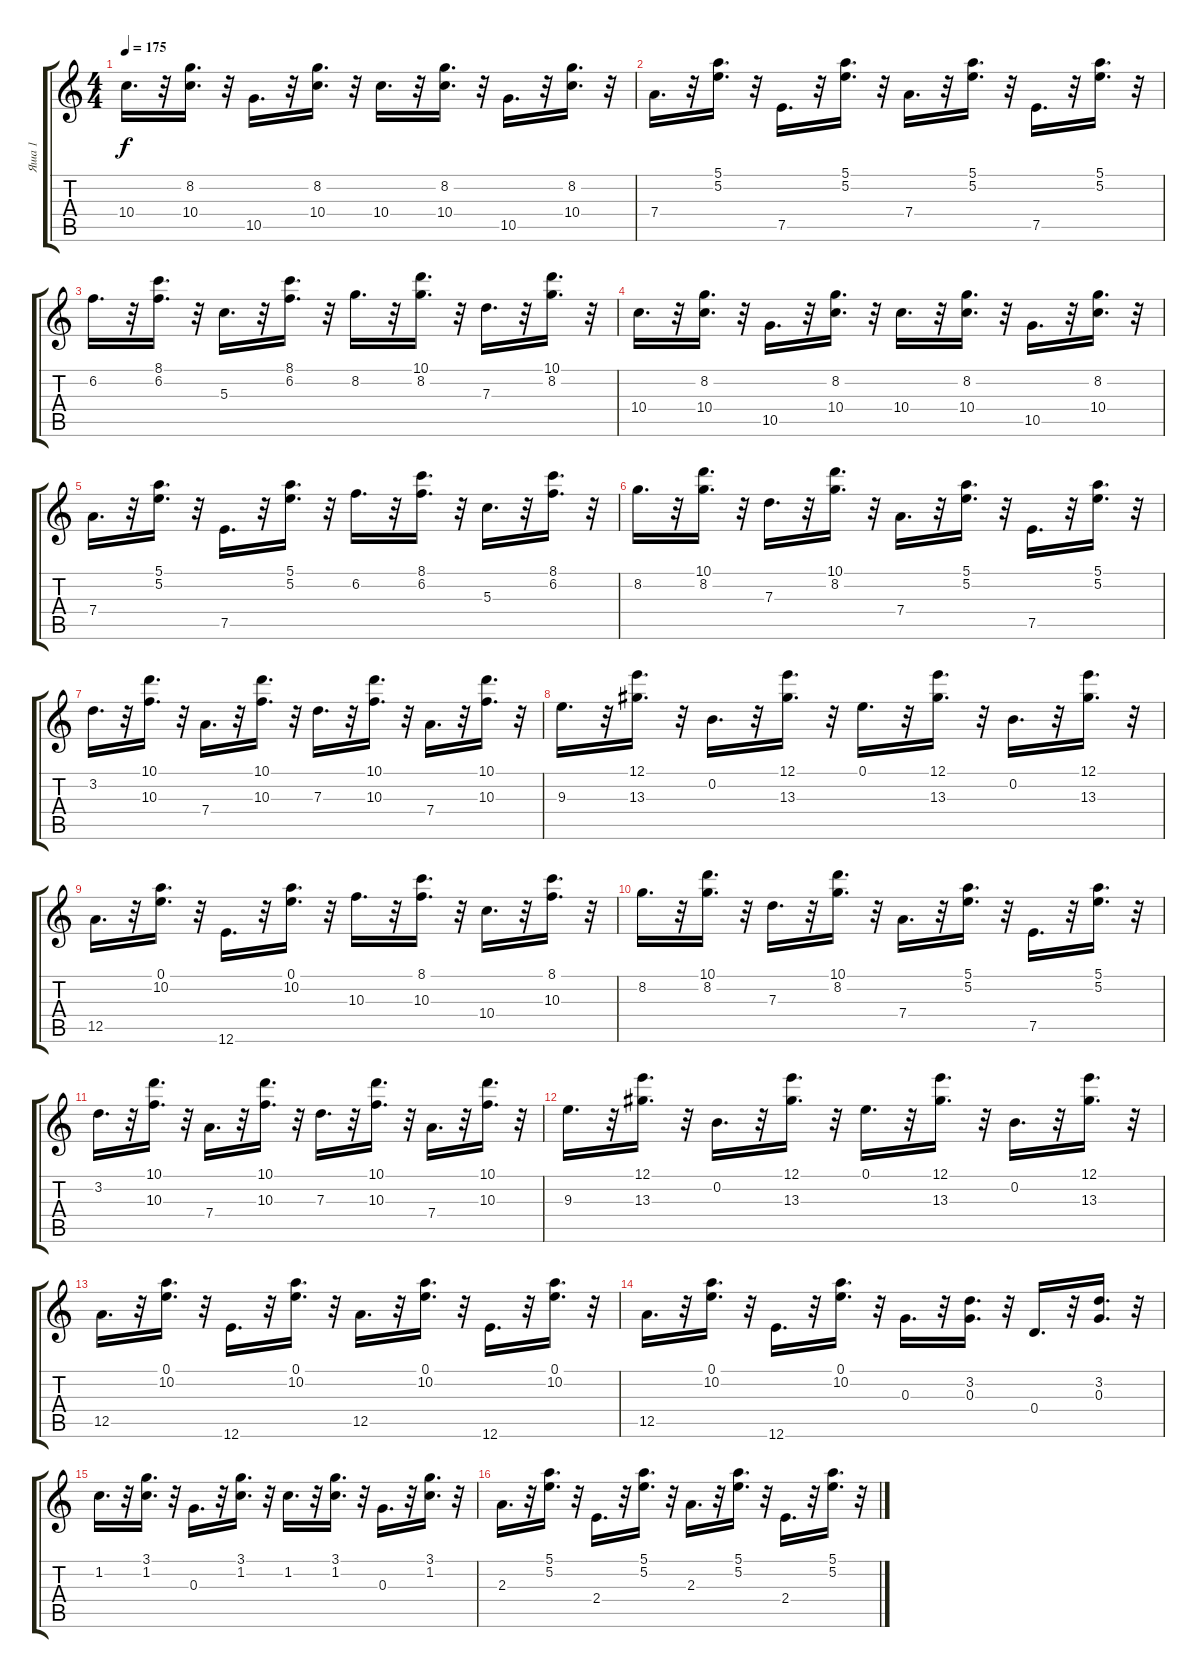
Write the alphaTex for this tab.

\track ("Яша 1" "Яша 1") {instrument acousticguitarnylon}
\staff {score tabs}
\tuning (E4 B3 G3 D3 A2 E2) {hide}
\ts (4 4)
\tempo 175
\clef g2
\ks c
10.4.16{d dy f} r.32 (8.2 10.4).16{d} r.32 10.5.16{d} r.32 (8.2 10.4).16{d} r.32 10.4.16{d} r.32 (8.2 10.4).16{d} r.32 10.5.16{d} r.32 (8.2 10.4).16{d} r.32 |
7.4.16{d} r.32 (5.1 5.2).16{d} r.32 7.5.16{d} r.32 (5.1 5.2).16{d} r.32 7.4.16{d} r.32 (5.1 5.2).16{d} r.32 7.5.16{d} r.32 (5.1 5.2).16{d} r.32 |
6.2.16{d} r.32 (8.1 6.2).16{d} r.32 5.3.16{d} r.32 (8.1 6.2).16{d} r.32 8.2.16{d} r.32 (10.1 8.2).16{d} r.32 7.3.16{d} r.32 (10.1 8.2).16{d} r.32 |
10.4.16{d} r.32 (8.2 10.4).16{d} r.32 10.5.16{d} r.32 (8.2 10.4).16{d} r.32 10.4.16{d} r.32 (8.2 10.4).16{d} r.32 10.5.16{d} r.32 (8.2 10.4).16{d} r.32 |
7.4.16{d} r.32 (5.1 5.2).16{d} r.32 7.5.16{d} r.32 (5.1 5.2).16{d} r.32 6.2.16{d} r.32 (8.1 6.2).16{d} r.32 5.3.16{d} r.32 (8.1 6.2).16{d} r.32 |
8.2.16{d} r.32 (10.1 8.2).16{d} r.32 7.3.16{d} r.32 (10.1 8.2).16{d} r.32 7.4.16{d} r.32 (5.1 5.2).16{d} r.32 7.5.16{d} r.32 (5.1 5.2).16{d} r.32 |
3.2.16{d} r.32 (10.1 10.3).16{d} r.32 7.4.16{d} r.32 (10.1 10.3).16{d} r.32 7.3.16{d} r.32 (10.1 10.3).16{d} r.32 7.4.16{d} r.32 (10.1 10.3).16{d} r.32 |
9.3.16{d} r.32 (12.1 13.3).16{d} r.32 0.2.16{d} r.32 (12.1 13.3).16{d} r.32 0.1.16{d} r.32 (12.1 13.3).16{d} r.32 0.2.16{d} r.32 (12.1 13.3).16{d} r.32 |
12.5.16{d} r.32 (0.1 10.2).16{d} r.32 12.6.16{d} r.32 (0.1 10.2).16{d} r.32 10.3.16{d} r.32 (8.1 10.3).16{d} r.32 10.4.16{d} r.32 (8.1 10.3).16{d} r.32 |
8.2.16{d} r.32 (10.1 8.2).16{d} r.32 7.3.16{d} r.32 (10.1 8.2).16{d} r.32 7.4.16{d} r.32 (5.1 5.2).16{d} r.32 7.5.16{d} r.32 (5.1 5.2).16{d} r.32 |
3.2.16{d} r.32 (10.1 10.3).16{d} r.32 7.4.16{d} r.32 (10.1 10.3).16{d} r.32 7.3.16{d} r.32 (10.1 10.3).16{d} r.32 7.4.16{d} r.32 (10.1 10.3).16{d} r.32 |
9.3.16{d} r.32 (12.1 13.3).16{d} r.32 0.2.16{d} r.32 (12.1 13.3).16{d} r.32 0.1.16{d} r.32 (12.1 13.3).16{d} r.32 0.2.16{d} r.32 (12.1 13.3).16{d} r.32 |
12.5.16{d} r.32 (0.1 10.2).16{d} r.32 12.6.16{d} r.32 (0.1 10.2).16{d} r.32 12.5.16{d} r.32 (0.1 10.2).16{d} r.32 12.6.16{d} r.32 (0.1 10.2).16{d} r.32 |
12.5.16{d} r.32 (0.1 10.2).16{d} r.32 12.6.16{d} r.32 (0.1 10.2).16{d} r.32 0.3.16{d} r.32 (3.2 0.3).16{d} r.32 0.4.16{d} r.32 (3.2 0.3).16{d} r.32 |
1.2.16{d} r.32 (3.1 1.2).16{d} r.32 0.3.16{d} r.32 (3.1 1.2).16{d} r.32 1.2.16{d} r.32 (3.1 1.2).16{d} r.32 0.3.16{d} r.32 (3.1 1.2).16{d} r.32 |
2.3.16{d} r.32 (5.1 5.2).16{d} r.32 2.4.16{d} r.32 (5.1 5.2).16{d} r.32 2.3.16{d} r.32 (5.1 5.2).16{d} r.32 2.4.16{d} r.32 (5.1 5.2).16{d} r.32
